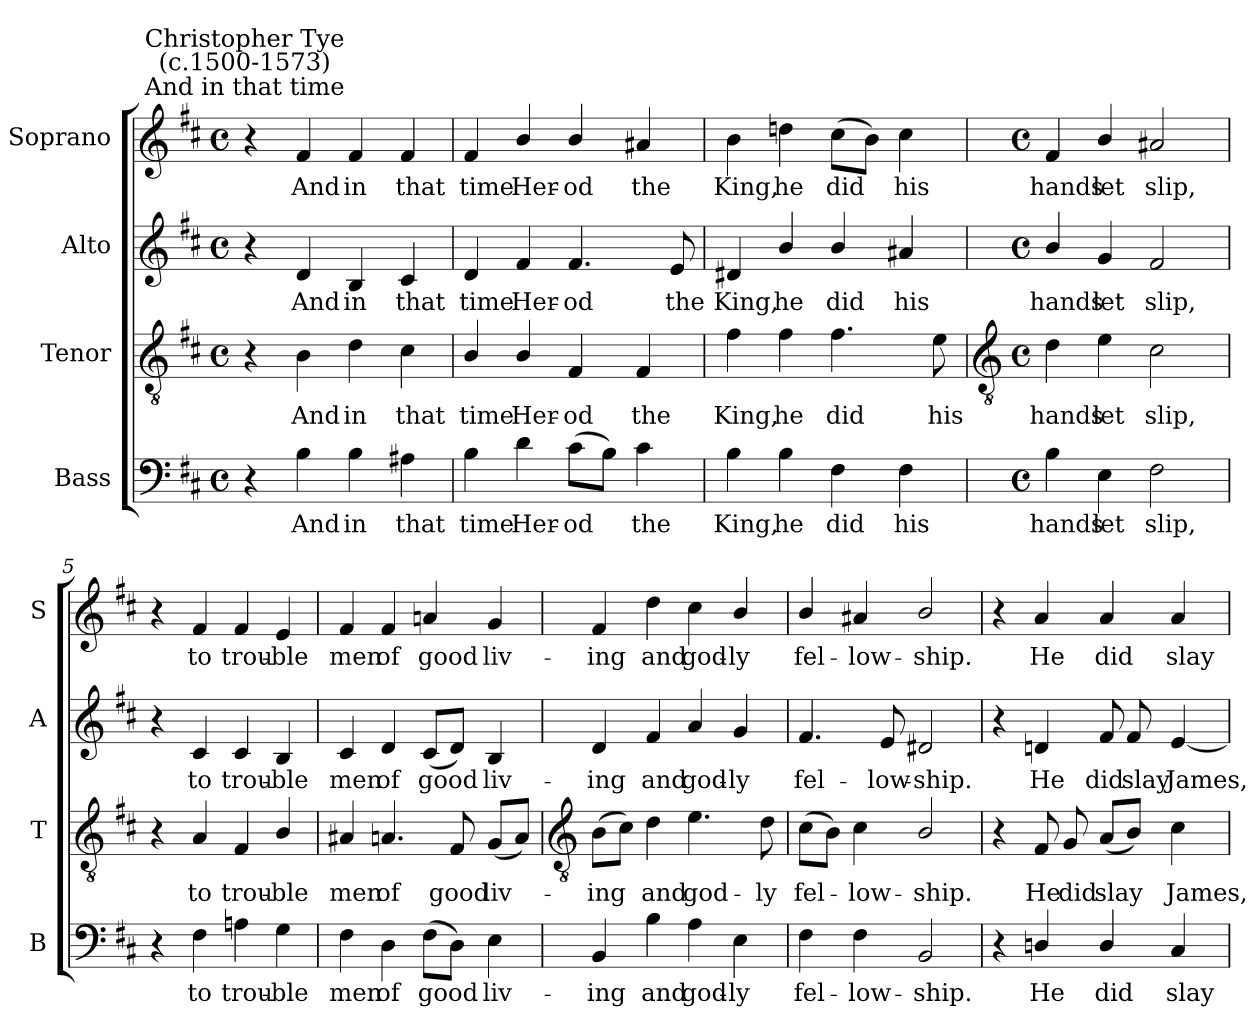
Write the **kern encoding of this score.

**kern	**text	**kern	**text	**kern	**text	**kern	**text
*part4	*part4	*part3	*part3	*part2	*part2	*part1	*part1
*staff4	*staff4	*staff3	*staff3	*staff2	*staff2	*staff1	*staff1
*I"Bass	*	*I"Tenor	*	*I"Alto	*	*I"Soprano	*
*I'B	*	*I'T	*	*I'A	*	*I'S	*
*clefF4	*	*clefGv2	*	*clefG2	*	*clefG2	*
*k[f#c#]	*	*k[f#c#]	*	*k[f#c#]	*	*k[f#c#]	*
*D:	*	*D:	*	*D:	*	*D:	*
*M4/4	*	*M4/4	*	*M4/4	*	*M4/4	*
*met(c)	*	*met(c)	*	*met(c)	*	*met(c)	*
=1	=1	=1	=1	=1	=1	=1	=1
!	!	!	!	!	!	!LO:TX:a:cj:t=And in that time	!
!	!	!	!	!	!	!LO:TX:a:cj:t=Christopher Tye\n(c.1500-1573)	!
4r	.	4r	.	4r	.	4r	.
!	!LO:LY:b	!	!LO:LY:b	!	!LO:LY:b	!	!LO:LY:b
4B	And	4B	And	4d	And	4f#	And
!	!LO:LY:b	!	!LO:LY:b	!	!LO:LY:b	!	!LO:LY:b
4B	in	4d	in	4B	in	4f#	in
!	!LO:LY:b	!	!LO:LY:b	!	!LO:LY:b	!	!LO:LY:b
4A#X	that	4c#	that	4c#	that	4f#	that
=2	=2	=2	=2	=2	=2	=2	=2
!	!LO:LY:b	!	!LO:LY:b	!	!LO:LY:b	!	!LO:LY:b
4B	time	4B/	time	4d	time	4f#	time
!	!LO:LY:b	!	!LO:LY:b	!	!LO:LY:b	!	!LO:LY:b
4d	Her-	4B/	Her-	4f#	Her-	4b/	Her-
!	!LO:LY:b	!	!LO:LY:b	!	!LO:LY:b	!	!LO:LY:b
(>8c#L	-od	4F#	-od	4.f#	-od	4b/	-od
8BJ)	.	.	.	.	.	.	.
!	!LO:LY:b	!	!LO:LY:b	!	!	!	!LO:LY:b
4c#	the	4F#	the	.	.	4a#X	the
!	!	!	!	!	!LO:LY:b	!	!
.	.	.	.	8e	the	.	.
=3	=3	=3	=3	=3	=3	=3	=3
!	!LO:LY:b	!	!LO:LY:b	!	!LO:LY:b	!	!LO:LY:b
4B	King,	4f#	King,	4d#X	King,	4b	King,
!	!LO:LY:b	!	!LO:LY:b	!	!LO:LY:b	!	!LO:LY:b
4B	he	4f#	he	4b/	he	4ddn	he
!	!LO:LY:b	!	!LO:LY:b	!	!LO:LY:b	!	!LO:LY:b
4F#	did	4.f#	did	4b/	did	(>8cc#L	did
.	.	.	.	.	.	8bJ)	.
!	!LO:LY:b	!	!	!	!LO:LY:b	!	!LO:LY:b
4F#	his	.	.	4a#X	his	4cc#	his
!	!	!	!LO:LY:b	!	!	!	!
.	.	8e	his	.	.	.	.
!!LO:LB:g=z
=4	=4	=4	=4	=4	=4	=4	=4
*	*	*clefGv2	*	*	*	*	*
*M4/4	*	*M4/4	*	*M4/4	*	*M4/4	*
*met(c)	*	*met(c)	*	*met(c)	*	*met(c)	*
!	!LO:LY:b	!	!LO:LY:b	!	!LO:LY:b	!	!LO:LY:b
4B	hands	4d	hands	4b/	hands	4f#	hands
!	!LO:LY:b	!	!LO:LY:b	!	!LO:LY:b	!	!LO:LY:b
4E	let	4e	let	4g	let	4b/	let
!	!LO:LY:b	!	!LO:LY:b	!	!LO:LY:b	!	!LO:LY:b
2F#	slip,	2c#	slip,	2f#	slip,	2a#X	slip,
=5	=5	=5	=5	=5	=5	=5	=5
4r	.	4r	.	4r	.	4r	.
!	!LO:LY:b	!	!LO:LY:b	!	!LO:LY:b	!	!LO:LY:b
4F#	to	4A	to	4c#	to	4f#	to
!	!LO:LY:b	!	!LO:LY:b	!	!LO:LY:b	!	!LO:LY:b
4An	trou-	4F#	trou-	4c#	trou-	4f#	trou-
!	!LO:LY:b	!	!LO:LY:b	!	!LO:LY:b	!	!LO:LY:b
4G	-ble	4B/	-ble	4B	-ble	4e	-ble
=6	=6	=6	=6	=6	=6	=6	=6
!	!LO:LY:b	!	!LO:LY:b	!	!LO:LY:b	!	!LO:LY:b
4F#	men	4A#X	men	4c#	men	4f#	men
!	!LO:LY:b	!	!LO:LY:b	!	!LO:LY:b	!	!LO:LY:b
4D	of	4.An	of	4d	of	4f#	of
!	!LO:LY:b	!	!	!	!LO:LY:b	!	!LO:LY:b
(>8F#L	good	.	.	(<8c#L	good	4an	good
!	!	!	!LO:LY:b	!	!	!	!
8DJ)	.	8F#	good	8dJ)	.	.	.
!	!LO:LY:b	!	!LO:LY:b	!	!LO:LY:b	!	!LO:LY:b
4E	liv-	(<8GL	liv-	4B	liv-	4g	liv-
.	.	8AJ)	.	.	.	.	.
!!LO:LB:g=z
=7	=7	=7	=7	=7	=7	=7	=7
*	*	*clefGv2	*	*	*	*	*
!	!LO:LY:b	!	!LO:LY:b	!	!LO:LY:b	!	!LO:LY:b
4BB	-ing	(>8BL	ing	4d	-ing	4f#	-ing
.	.	8c#J)	.	.	.	.	.
!	!LO:LY:b	!	!LO:LY:b	!	!LO:LY:b	!	!LO:LY:b
4B	and	4d	and	4f#	and	4dd	and
!	!LO:LY:b	!	!LO:LY:b	!	!LO:LY:b	!	!LO:LY:b
4A	god-	4.e	god-	4a	god-	4cc#	god-
!	!LO:LY:b	!	!	!	!LO:LY:b	!	!LO:LY:b
4E	-ly	.	.	4g	-ly	4b/	-ly
!	!	!	!LO:LY:b	!	!	!	!
.	.	8d	-ly	.	.	.	.
=8	=8	=8	=8	=8	=8	=8	=8
!	!LO:LY:b	!	!LO:LY:b	!	!LO:LY:b	!	!LO:LY:b
4F#	fel-	(>8c#L	fel-	4.f#	fel-	4b/	fel-
.	.	8BJ)	.	.	.	.	.
!	!LO:LY:b	!	!LO:LY:b	!	!	!	!LO:LY:b
4F#	-low-	4c#	low-	.	.	4a#X	-low-
!	!	!	!	!	!LO:LY:b	!	!
.	.	.	.	8e	-low-	.	.
!	!LO:LY:b	!	!LO:LY:b	!	!LO:LY:b	!	!LO:LY:b
2BB	-ship.	2B/	-ship.	2d#X	-ship.	2b/	-ship.
=9	=9	=9	=9	=9	=9	=9	=9
4r	.	4r	.	4r	.	4r	.
!	!LO:LY:b	!	!LO:LY:b	!	!LO:LY:b	!	!LO:LY:b
4Dn/	He	8F#	He	4dn	He	4a	He
!	!	!	!LO:LY:b	!	!	!	!
.	.	8G	did	.	.	.	.
!	!LO:LY:b	!	!LO:LY:b	!	!LO:LY:b	!	!LO:LY:b
4D/	did	(<8AL	slay	8f#	did	4a	did
!	!	!	!	!	!LO:LY:b	!	!
.	.	8BJ)	.	8f#	slay	.	.
!	!LO:LY:b	!	!LO:LY:b	!	!LO:LY:b	!	!LO:LY:b
4C#	slay	4c#	James,	[4e	James,	4a	slay
=	=	=	=	=	=	=	=
*-	*-	*-	*-	*-	*-	*-	*-
